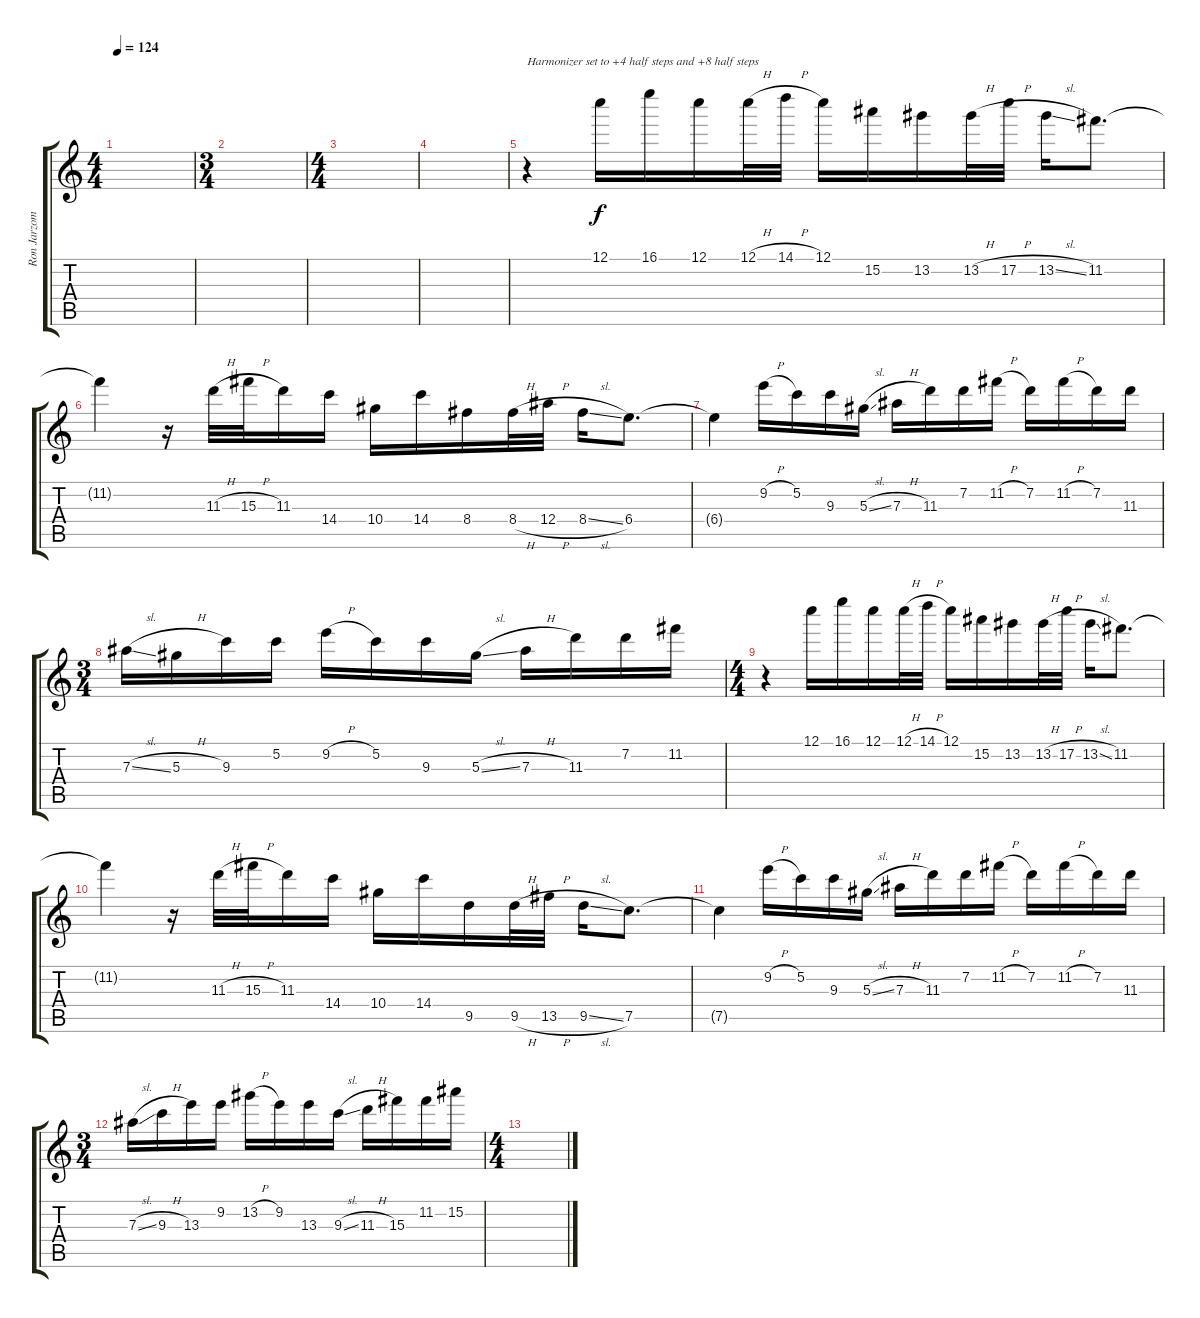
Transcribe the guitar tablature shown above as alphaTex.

\track ("Ron Jarzombek (Harmonizer +8)" "Ron Jarzom") {instrument overdrivenguitar}
\staff {score tabs}
\tuning (C5 G4 Eb4 Bb3 F3 C3) {hide}
\ts (4 4)
\tempo 124
\clef g2
\ks c
|
\ts (3 4)
|
\ts (4 4)
|
|
r.4{txt "Harmonizer set to +4 half steps and +8 half steps"} 12.1.16 16.1.16 12.1.16 12.1{h}.32 14.1{h}.32 12.1.16 15.2.16 13.2.16 13.2{h}.32 17.2{h}.32 13.2{sl}.16 11.2.8{d} |
11.2{t}.4 r.16 11.3{h}.32 15.3{h}.32 11.3.16 14.4.16 10.4.16 14.4.16 8.4.16 8.4{h}.32 12.4{h}.32 8.4{sl}.16 6.4.8{d} |
6.4{t}.4 9.2{h}.16 5.2.16 9.3.16 5.3{sl}.16 7.3{h}.16 11.3.16 7.2.16 11.2{h}.16 7.2.16 11.2{h}.16 7.2.16 11.3.16 |
\ts (3 4)
7.3{sl}.16 5.3{h}.16 9.3.16 5.2.16 9.2{h}.16 5.2.16 9.3.16 5.3{sl}.16 7.3{h}.16 11.3.16 7.2.16 11.2.16 |
\ts (4 4)
r.4 12.1.16 16.1.16 12.1.16 12.1{h}.32 14.1{h}.32 12.1.16 15.2.16 13.2.16 13.2{h}.32 17.2{h}.32 13.2{sl}.16 11.2.8{d} |
11.2{t}.4 r.16 11.3{h}.32 15.3{h}.32 11.3.16 14.4.16 10.4.16 14.4.16 9.5.16 9.5{h}.32 13.5{h}.32 9.5{sl}.16 7.5.8{d} |
7.5{t}.4 9.2{h}.16 5.2.16 9.3.16 5.3{sl}.16 7.3{h}.16 11.3.16 7.2.16 11.2{h}.16 7.2.16 11.2{h}.16 7.2.16 11.3.16 |
\ts (3 4)
7.3{sl}.16 9.3{h}.16 13.3.16 9.2.16 13.2{h}.16 9.2.16 13.3.16 9.3{sl}.16 11.3{h}.16 15.3.16 11.2.16 15.2.16 |
\ts (4 4)
